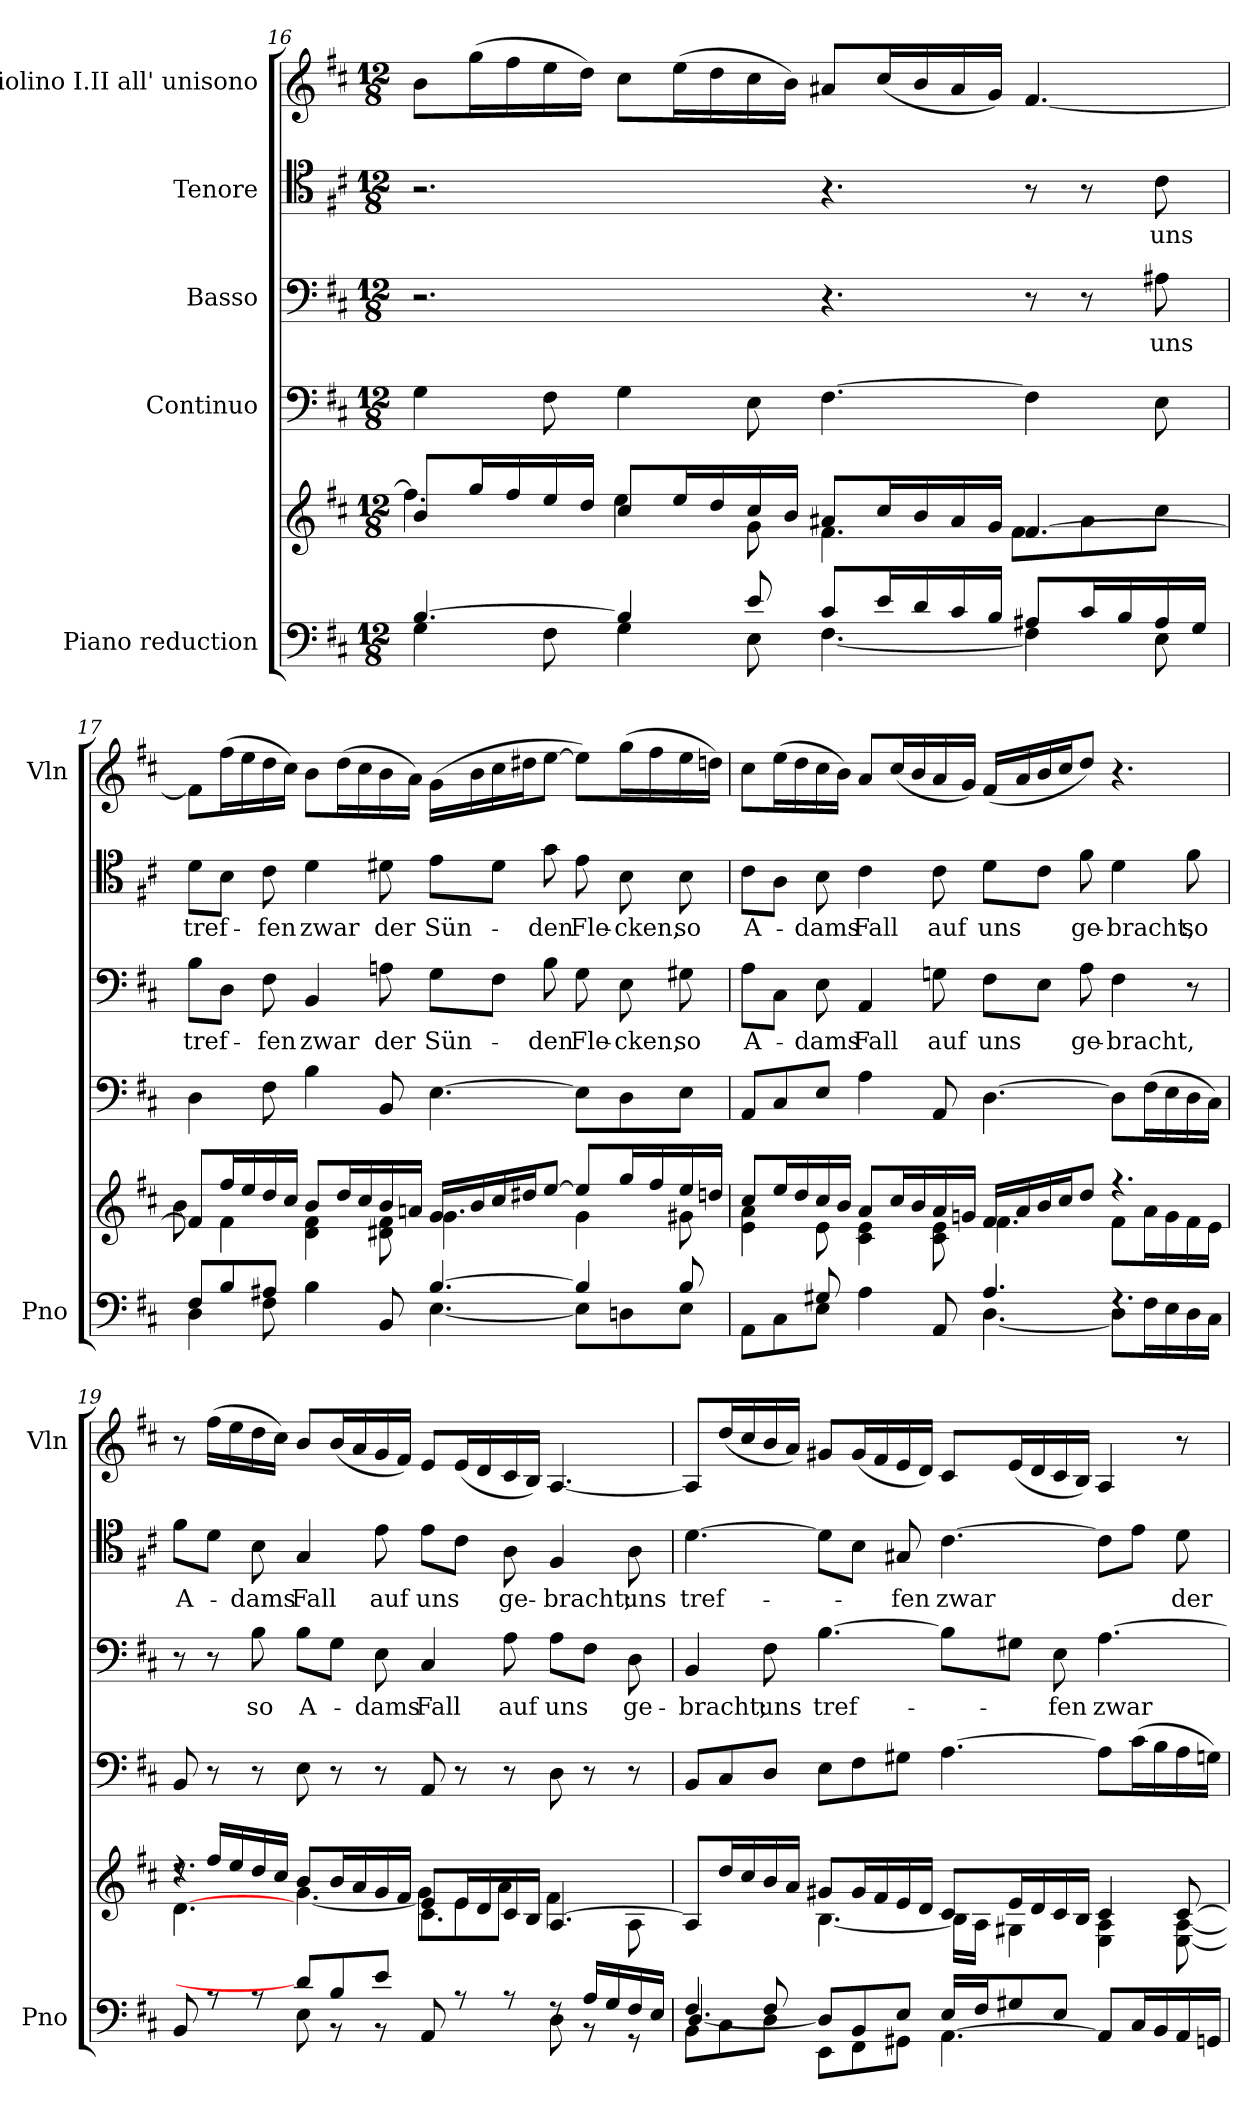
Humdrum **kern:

**kern	**kern	**kern	**kern	**text	**kern	**text	**kern	**dynam
*part5	*part5	*part4	*part3	*part3	*part2	*part2	*part1	*part1
*staff6	*staff5	*staff4	*staff3	*staff3	*staff2	*staff2	*staff1	*staff1
*I"Piano reduction	*	*I"Continuo	*I"Basso	*	*I"Tenore	*	*I"Violino I.II all' unisono	*
*I'Pno	*	*	*	*	*	*	*I'Vln	*
*clefF4	*clefG2	*clefF4	*clefF4	*	*clefC4	*	*clefG2	*
*k[f#c#]	*k[f#c#]	*k[f#c#]	*k[f#c#]	*	*k[f#c#]	*	*k[f#c#]	*
*M12/8	*M12/8	*M12/8	*M12/8	*	*M12/8	*	*M12/8	*
=16	=16	=16	=16	=16	=16	=16	=16	=16
*^	*^	*	*	*	*	*	*	*
[4.B/	4G\	8b/L	4.ff#\]	4G\	2.r	.	2.r	.	8b\L	.
.	.	16gg/L	.	.	.	.	.	.	(>16gg\L	.
.	.	16ff#/	.	.	.	.	.	.	16ff#\	.
.	8F#\	16ee/	.	8F#\	.	.	.	.	16ee\	.
.	.	16dd/JJ	.	.	.	.	.	.	16dd\JJ)	.
4B/]	4G\	8cc#/L	4ee\	4G\	.	.	.	.	8cc#\L	.
.	.	16ee/L	.	.	.	.	.	.	(>16ee\L	.
.	.	16dd/	.	.	.	.	.	.	16dd\	.
8e/	8E\	16cc#/	8g\	8E\	.	.	.	.	16cc#\	.
.	.	16b/JJ	.	.	.	.	.	.	16b\JJ)	.
8c#/L	[4.F#\	8a#X/L	4.f#\	[4.F#\	4.r	.	4.r	.	8a#X/L	.
16e/L	.	16cc#/L	.	.	.	.	.	.	(<16cc#/L	.
16d/	.	16b/	.	.	.	.	.	.	16b/	.
16c#/	.	16a#/	.	.	.	.	.	.	16a#/	.
16B/JJ	.	16g/JJ	.	.	.	.	.	.	16g/JJ)	.
8A#X/L	4F#\]	[4.f#/	8f#\L	4F#\]	8r	.	8r	.	[4.f#/	.
16c#/L	.	.	8a#\	.	8r	.	8r	.	.	.
16B/	.	.	.	.	.	.	.	.	.	.
!	!	!	!	!	!	!LO:LY:b	!	!LO:LY:b	!	!
16A#/	8E\	.	8cc#\J	8E\	8A#X\	uns	8c#\	uns	.	.
16G/JJ	.	.	.	.	.	.	.	.	.	.
!!LO:PB:g=z
=17	=17	=17	=17	=17	=17	=17	=17	=17	=17	=17
!	!	!	!	!	!	!LO:LY:b	!	!LO:LY:b	!	!
8F#/L	4D\	8f#/L]	8b\	4D\	8B\L	tref-	8d\L	tref-	8f#\L]	.
8B/	.	16ff#/L	4f#\	.	8D\J	.	8B\J	.	(>16ff#\L	.
.	.	16ee/	.	.	.	.	.	.	16ee\	.
!	!	!	!	!	!	!LO:LY:b	!	!LO:LY:b	!	!
8A#X/J	8F#\	16dd/	.	8F#\	8F#\	-fen	8c#\	-fen	16dd\	.
.	.	16cc#/JJ	.	.	.	.	.	.	16cc#\JJ)	.
!	!	!	!	!	!	!LO:LY:b	!	!LO:LY:b	!	!
4.ryy	4B\	8b/L	4d\ 4f#\	4B\	4BB/	zwar	4d\	zwar	8b\L	.
.	.	16dd/L	.	.	.	.	.	.	(>16dd\L	.
.	.	16cc#/	.	.	.	.	.	.	16cc#\	.
!	!	!	!	!	!	!LO:LY:b	!	!LO:LY:b	!	!
.	8BB/	16b/	8d#X\ 8f#\	8BB/	8An\	der	8d#X\	der	16b\	.
.	.	16an/JJ	.	.	.	.	.	.	16a\JJ)	.
!	!	!	!	!	!	!LO:LY:b	!	!LO:LY:b	!	!
[4.B/	[4.E\	16g/LL	4.g\	[4.E\	8G\L	Sün-	8e\L	Sün-	(>16g\LL	.
.	.	16b/	.	.	.	.	.	.	16b\	.
.	.	16cc#/	.	.	8F#\J	.	8d#\J	.	16cc#\	.
.	.	16dd#X/J	.	.	.	.	.	.	16dd#X\J	.
!	!	!	!	!	!	!LO:LY:b	!	!LO:LY:b	!	!
.	.	[8ee/J	.	.	8B\	-den	8g\	-den	[8ee\J	.
!	!	!	!	!	!	!LO:LY:b	!	!LO:LY:b	!	!
4B/]	8E\L]	8ee/L]	4g\	8E\L]	8G\	Fle-	8e\	Fle-	8ee\L])	.
!	!	!	!	!	!	!LO:LY:b	!	!LO:LY:b	!	!
.	8Dn\	16gg/L	.	8D\	8E\	-cken,	8B\	-cken,	(>16gg\L	.
.	.	16ff#/	.	.	.	.	.	.	16ff#\	.
!	!	!	!	!	!	!LO:LY:b	!	!LO:LY:b	!	!
8B/	8E\J	16ee/	8g#X\	8E\J	8G#X\	so	8B\	so	16ee\	.
.	.	16ddn/JJ	.	.	.	.	.	.	16ddn\JJ)	.
=18	=18	=18	=18	=18	=18	=18	=18	=18	=18	=18
!	!	!	!	!	!	!LO:LY:b	!	!LO:LY:b	!	!
4ryy	8AA\L	8cc#/L	4e\ 4a\	8AA/L	8A\L	A-	8c#\L	A-	8cc#\L	.
.	8C#\	16ee/L	.	8C#/	8C#\J	.	8A\J	.	(>16ee\L	.
.	.	16dd/	.	.	.	.	.	.	16dd\	.
!	!	!	!	!	!	!LO:LY:b	!	!LO:LY:b	!	!
8G#X/	8E\J	16cc#/	8e\	8E/J	8E\	-dams	8B\	-dams	16cc#\	.
.	.	16b/JJ	.	.	.	.	.	.	16b\JJ)	.
!	!	!	!	!	!	!LO:LY:b	!	!LO:LY:b	!	!
4.ryy	4A\	8a/L	4c#\ 4e\	4A\	4AA/	Fall	4c#\	Fall	8a/L	.
.	.	16cc#/L	.	.	.	.	.	.	(<16cc#/L	.
.	.	16b/	.	.	.	.	.	.	16b/	.
!	!	!	!	!	!	!LO:LY:b	!	!LO:LY:b	!	!
.	8AA/	16a/	8c#\ 8e\	8AA/	8Gn\	auf	8c#\	auf	16a/	.
.	.	16gn/JJ	.	.	.	.	.	.	16g/JJ)	.
!	!	!	!	!	!	!LO:LY:b	!	!LO:LY:b	!	!
4.A/	[4.D\	16f#/LL	4.f#\	[4.D\	8F#\L	uns	8d\L	uns	(<16f#/LL	.
.	.	16a/	.	.	.	.	.	.	16a/	.
.	.	16b/	.	.	8E\J	.	8c#\J	.	16b/	.
.	.	16cc#/J	.	.	.	.	.	.	16cc#/J	.
!	!	!	!	!	!	!LO:LY:b	!	!LO:LY:b	!	!
.	.	8dd/J	.	.	8A\	ge-	8f#\	ge-	8dd/J)	.
!	!	!	!	!	!	!LO:LY:b	!	!LO:LY:b	!	!
4.rF	8D\L]	4.r	8f#\L	8D\L]	4F#\	-bracht,	4d\	-bracht,	4.r	.
.	16F#\L	.	16a\L	(>16F#\L	.	.	.	.	.	.
.	16E\	.	16g\	16E\	.	.	.	.	.	.
!	!	!	!	!	!	!	!	!LO:LY:b	!	!
.	16D\	.	16f#\	16D\	8r	.	8f#\	so	.	.
.	16C#\JJ	.	16e\JJ	16C#\JJ)	.	.	.	.	.	.
!!LO:LB:g=z
=19	=19	=19	=19	=19	=19	=19	=19	=19	=19	=19
*	*	*	*^	*	*	*	*	*	*	*
!	!	!	!	!	!	!	!	!	!LO:LY:b	!	!
4.ryy	8BB/	8rdd	4.rdd	[4.d\	8BB/	8r	.	8f#\L	A-	8r	.
!	!	!	!	!	!	!	!	!	!	!	!LO:DY:b
.	8rA	16ff#/LL	.	.	8r	8r	.	8d\J	.	(>16ff#\LL	other-dynamics
.	.	16ee/	.	.	.	.	.	.	.	16ee\	.
!	!	!	!	!	!	!	!LO:LY:b	!	!LO:LY:b	!	!
.	8rA	16dd/	.	.	8r	8B\	so	8B\	-dams	16dd\	.
.	.	16cc#/JJ	.	.	.	.	.	.	.	16cc#\JJ)	.
!	!	!	!	!	!	!	!LO:LY:b	!	!LO:LY:b	!	!
8d/L]	8E\	8b/L	[4.g\	4.ryy	8E\	8B\L	A-	4G/	Fall	8b/L	.
8B/	8r	16b/L	.	.	8r	8G\J	.	.	.	(<16b/L	.
.	.	16a/	.	.	.	.	.	.	.	16a/	.
!	!	!	!	!	!	!	!LO:LY:b	!	!LO:LY:b	!	!
8e/J	8r	16g/	.	.	8r	8E\	-dams	8e\	auf	16g/	.
.	.	16f#/JJ	.	.	.	.	.	.	.	16f#/JJ)	.
!	!	!	!	!	!	!	!LO:LY:b	!	!LO:LY:b	!	!
4.ryy	8AA/	8e/L	8g\L]	4.c#\	8AA/	4C#/	Fall	8e\L	uns	8e/L	.
.	8rA	16e/L	8e\	.	8r	.	.	8c#\J	.	(<16e/L	.
.	.	16d/	.	.	.	.	.	.	.	16d/	.
!	!	!	!	!	!	!	!LO:LY:b	!	!LO:LY:b	!	!
.	8rA	16c#/	8a\J	.	8r	8A\	auf	8A\	ge-	16c#/	.
.	.	16B/JJ	.	.	.	.	.	.	.	16B/JJ)	.
!	!	!	!	!	!	!	!LO:LY:b	!	!LO:LY:b	!	!
8rF	8D\	[4.A/	4f#\	4.ryy	8D\	8A\L	uns	4F#/	-bracht;	[4.A/	.
16A/LL	8r	.	.	.	8r	8F#\J	.	.	.	.	.
16G/	.	.	.	.	.	.	.	.	.	.	.
!	!	!	!	!	!	!	!LO:LY:b	!	!LO:LY:b	!	!
16F#/	8r	.	8A\	.	8r	8D\	ge-	8A\	uns	.	.
16E/JJ	.	.	.	.	.	.	.	.	.	.	.
*	*	*	*v	*v	*	*	*	*	*	*	*
=20	=20	=20	=20	=20	=20	=20	=20	=20	=20	=20
*	*^	*	*	*	*	*	*	*	*	*
!	!	!	!	!	!	!	!LO:LY:b	!	!LO:LY:b	!	!
4F#/	[4.D/	8BB\L	8A/L]	4.ryy	8BB/L	4BB/	-bracht;	[4.d\	tref-	8A/L]	.
.	.	8C#\	16dd/L	.	8C#/	.	.	.	.	(<16dd/L	.
.	.	.	16cc#/	.	.	.	.	.	.	16cc#/	.
!	!	!	!	!	!	!	!LO:LY:b	!	!	!	!
8F#/	.	8D\J	16b/	.	8D/J	8F#\	uns	.	.	16b/	.
.	.	.	16a/JJ	.	.	.	.	.	.	16a/JJ)	.
!	!	!	!	!	!	!	!LO:LY:b	!	!	!	!
1ryy	8D/L]	8EE\L	8g#X/L	[4.B\	8E\L	[4.B\	tref-	8d\L]	.	8g#X/L	.
.	8BB/	8FF#\	16g#/L	.	8F#\	.	.	8B\J	.	(<16g#/L	.
.	.	.	16f#/	.	.	.	.	.	.	16f#/	.
!	!	!	!	!	!	!	!	!	!LO:LY:b	!	!
.	8E/J	8GG#X\J	16e/	.	8G#X\J	.	.	8G#X/	-fen	16e/	.
.	.	.	16d/JJ	.	.	.	.	.	.	16d/JJ)	.
!	!	!	!	!	!	!	!	!	!LO:LY:b	!	!
.	16E/LL	[4.AA\	8c#/L	16B\LL]	[4.A\	8B\L]	.	[4.c#\	zwar	8c#/L	.
.	16F#/J	.	.	16A\JJ	.	.	.	.	.	.	.
.	8G#X/	.	16e/L	4G#X\	.	8G#X\J	.	.	.	(<16e/L	.
.	.	.	16d/	.	.	.	.	.	.	16d/	.
!	!	!	!	!	!	!	!LO:LY:b	!	!	!	!
.	8E/J	.	16c#/	.	.	8E\	-fen	.	.	16c#/	.
.	.	.	16B/JJ	.	.	.	.	.	.	16B/JJ)	.
!	!	!	!	!	!	!	!LO:LY:b	!	!	!	!
.	4.ryy	8AA/L]	4c#/	4E\ 4A\	8A\L]	[4.A\	zwar	8c#\L]	.	4A/	.
.	.	16C#/L	.	.	(>16c#\L	.	.	8e\J	.	.	.
.	.	16BB/	.	.	16B\	.	.	.	.	.	.
!	!	!	!	!	!	!	!	!	!LO:LY:b	!	!
8ryy	.	16AA/	[8c#/	[8E\ [8A\	16A\	.	.	8d\	der	8r	.
.	.	16GGn/JJ	.	.	16Gn\JJ)	.	.	.	.	.	.
*v	*v	*v	*	*	*	*	*	*	*	*	*
*	*v	*v	*	*	*	*	*	*	*
=	=	=	=	=	=	=	=	=
*-	*-	*-	*-	*-	*-	*-	*-	*-
